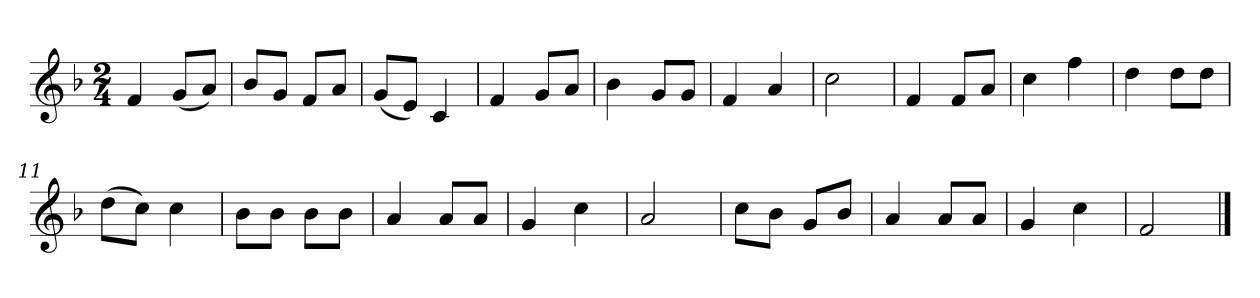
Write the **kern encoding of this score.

**kern
*part1
*staff1
*k[b-]
*M2/4
*MM120
=1
4f
(8gL
8aJ)
=2
8b-L
8gJ
8fL
8aJ
=3
(8gL
8eJ)
4c
=4
4f
8gL
8aJ
=5
4b-
8gL
8gJ
=6
4f
4a
=7
2cc
=8
4f
8fL
8aJ
=9
4cc
4ff
=10
4dd
8ddL
8ddJ
=11
(8ddL
8ccJ)
4cc
=12
8b-L
8b-J
8b-L
8b-J
=13
4a
8aL
8aJ
=14
4g
4cc
=15
2a
=16
8ccL
8b-J
8gL
8b-J
=17
4a
8aL
8aJ
=18
4g
4cc
=19
2f
==
*-
